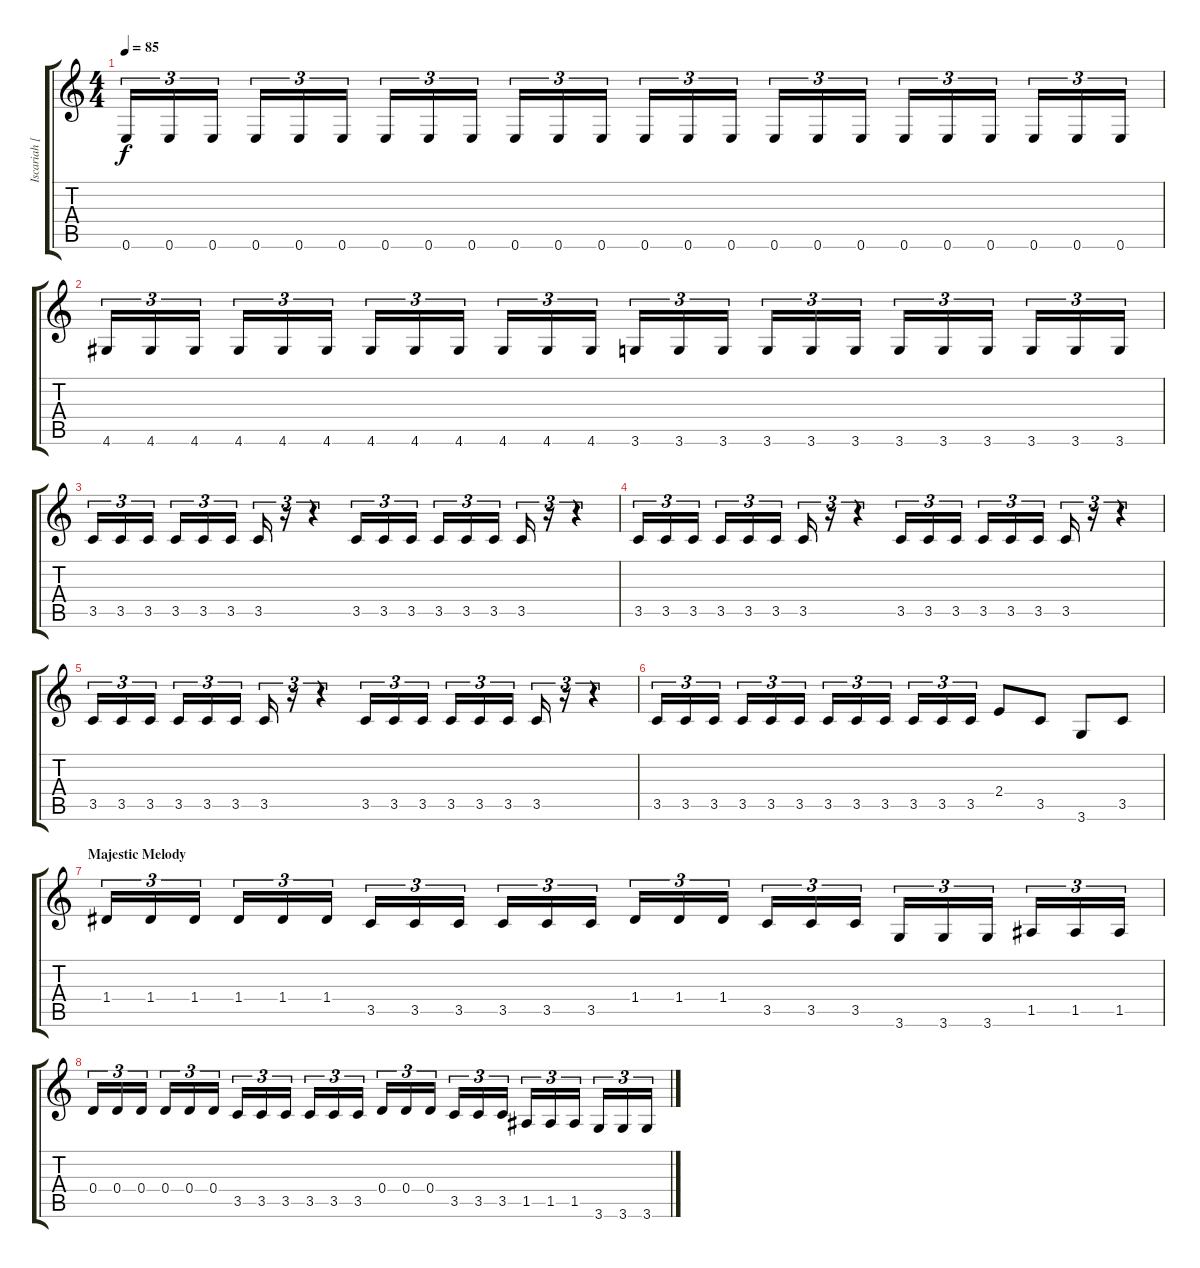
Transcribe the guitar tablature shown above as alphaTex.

\track ("Iscariah [Bass]" "Iscariah [") {instrument electricbasspick}
\staff {score tabs}
\tuning (E4 B3 G3 D3 A2 E2) {hide}
\ts (4 4)
\tempo 85
\clef g2
\ks c
0.6.16{tu (3 2) dy f} 0.6.16{tu (3 2)} 0.6.16{tu (3 2)} 0.6.16{tu (3 2)} 0.6.16{tu (3 2)} 0.6.16{tu (3 2)} 0.6.16{tu (3 2)} 0.6.16{tu (3 2)} 0.6.16{tu (3 2)} 0.6.16{tu (3 2)} 0.6.16{tu (3 2)} 0.6.16{tu (3 2)} 0.6.16{tu (3 2)} 0.6.16{tu (3 2)} 0.6.16{tu (3 2)} 0.6.16{tu (3 2)} 0.6.16{tu (3 2)} 0.6.16{tu (3 2)} 0.6.16{tu (3 2)} 0.6.16{tu (3 2)} 0.6.16{tu (3 2)} 0.6.16{tu (3 2)} 0.6.16{tu (3 2)} 0.6.16{tu (3 2)} |
4.6.16{tu (3 2)} 4.6.16{tu (3 2)} 4.6.16{tu (3 2)} 4.6.16{tu (3 2)} 4.6.16{tu (3 2)} 4.6.16{tu (3 2)} 4.6.16{tu (3 2)} 4.6.16{tu (3 2)} 4.6.16{tu (3 2)} 4.6.16{tu (3 2)} 4.6.16{tu (3 2)} 4.6.16{tu (3 2)} 3.6.16{tu (3 2)} 3.6.16{tu (3 2)} 3.6.16{tu (3 2)} 3.6.16{tu (3 2)} 3.6.16{tu (3 2)} 3.6.16{tu (3 2)} 3.6.16{tu (3 2)} 3.6.16{tu (3 2)} 3.6.16{tu (3 2)} 3.6.16{tu (3 2)} 3.6.16{tu (3 2)} 3.6.16{tu (3 2)} |
\section ("" "")
3.5.16{tu (3 2)} 3.5.16{tu (3 2)} 3.5.16{tu (3 2)} 3.5.16{tu (3 2)} 3.5.16{tu (3 2)} 3.5.16{tu (3 2)} 3.5.16{tu (3 2)} r.16{tu (3 2)} r.4{tu (3 2)} 3.5.16{tu (3 2)} 3.5.16{tu (3 2)} 3.5.16{tu (3 2)} 3.5.16{tu (3 2)} 3.5.16{tu (3 2)} 3.5.16{tu (3 2)} 3.5.16{tu (3 2)} r.16{tu (3 2)} r.4{tu (3 2)} |
3.5.16{tu (3 2)} 3.5.16{tu (3 2)} 3.5.16{tu (3 2)} 3.5.16{tu (3 2)} 3.5.16{tu (3 2)} 3.5.16{tu (3 2)} 3.5.16{tu (3 2)} r.16{tu (3 2)} r.4{tu (3 2)} 3.5.16{tu (3 2)} 3.5.16{tu (3 2)} 3.5.16{tu (3 2)} 3.5.16{tu (3 2)} 3.5.16{tu (3 2)} 3.5.16{tu (3 2)} 3.5.16{tu (3 2)} r.16{tu (3 2)} r.4{tu (3 2)} |
3.5.16{tu (3 2)} 3.5.16{tu (3 2)} 3.5.16{tu (3 2)} 3.5.16{tu (3 2)} 3.5.16{tu (3 2)} 3.5.16{tu (3 2)} 3.5.16{tu (3 2)} r.16{tu (3 2)} r.4{tu (3 2)} 3.5.16{tu (3 2)} 3.5.16{tu (3 2)} 3.5.16{tu (3 2)} 3.5.16{tu (3 2)} 3.5.16{tu (3 2)} 3.5.16{tu (3 2)} 3.5.16{tu (3 2)} r.16{tu (3 2)} r.4{tu (3 2)} |
3.5.16{tu (3 2)} 3.5.16{tu (3 2)} 3.5.16{tu (3 2)} 3.5.16{tu (3 2)} 3.5.16{tu (3 2)} 3.5.16{tu (3 2)} 3.5.16{tu (3 2)} 3.5.16{tu (3 2)} 3.5.16{tu (3 2)} 3.5.16{tu (3 2)} 3.5.16{tu (3 2)} 3.5.16{tu (3 2)} 2.4.8 3.5.8 3.6.8 3.5.8 |
\section ("" "Majestic Melody")
1.4.16{tu (3 2)} 1.4.16{tu (3 2)} 1.4.16{tu (3 2)} 1.4.16{tu (3 2)} 1.4.16{tu (3 2)} 1.4.16{tu (3 2)} 3.5.16{tu (3 2)} 3.5.16{tu (3 2)} 3.5.16{tu (3 2)} 3.5.16{tu (3 2)} 3.5.16{tu (3 2)} 3.5.16{tu (3 2)} 1.4.16{tu (3 2)} 1.4.16{tu (3 2)} 1.4.16{tu (3 2)} 3.5.16{tu (3 2)} 3.5.16{tu (3 2)} 3.5.16{tu (3 2)} 3.6.16{tu (3 2)} 3.6.16{tu (3 2)} 3.6.16{tu (3 2)} 1.5.16{tu (3 2)} 1.5.16{tu (3 2)} 1.5.16{tu (3 2)} |
0.4.16{tu (3 2)} 0.4.16{tu (3 2)} 0.4.16{tu (3 2)} 0.4.16{tu (3 2)} 0.4.16{tu (3 2)} 0.4.16{tu (3 2)} 3.5.16{tu (3 2)} 3.5.16{tu (3 2)} 3.5.16{tu (3 2)} 3.5.16{tu (3 2)} 3.5.16{tu (3 2)} 3.5.16{tu (3 2)} 0.4.16{tu (3 2)} 0.4.16{tu (3 2)} 0.4.16{tu (3 2)} 3.5.16{tu (3 2)} 3.5.16{tu (3 2)} 3.5.16{tu (3 2)} 1.5.16{tu (3 2)} 1.5.16{tu (3 2)} 1.5.16{tu (3 2)} 3.6.16{tu (3 2)} 3.6.16{tu (3 2)} 3.6.16{tu (3 2)}
